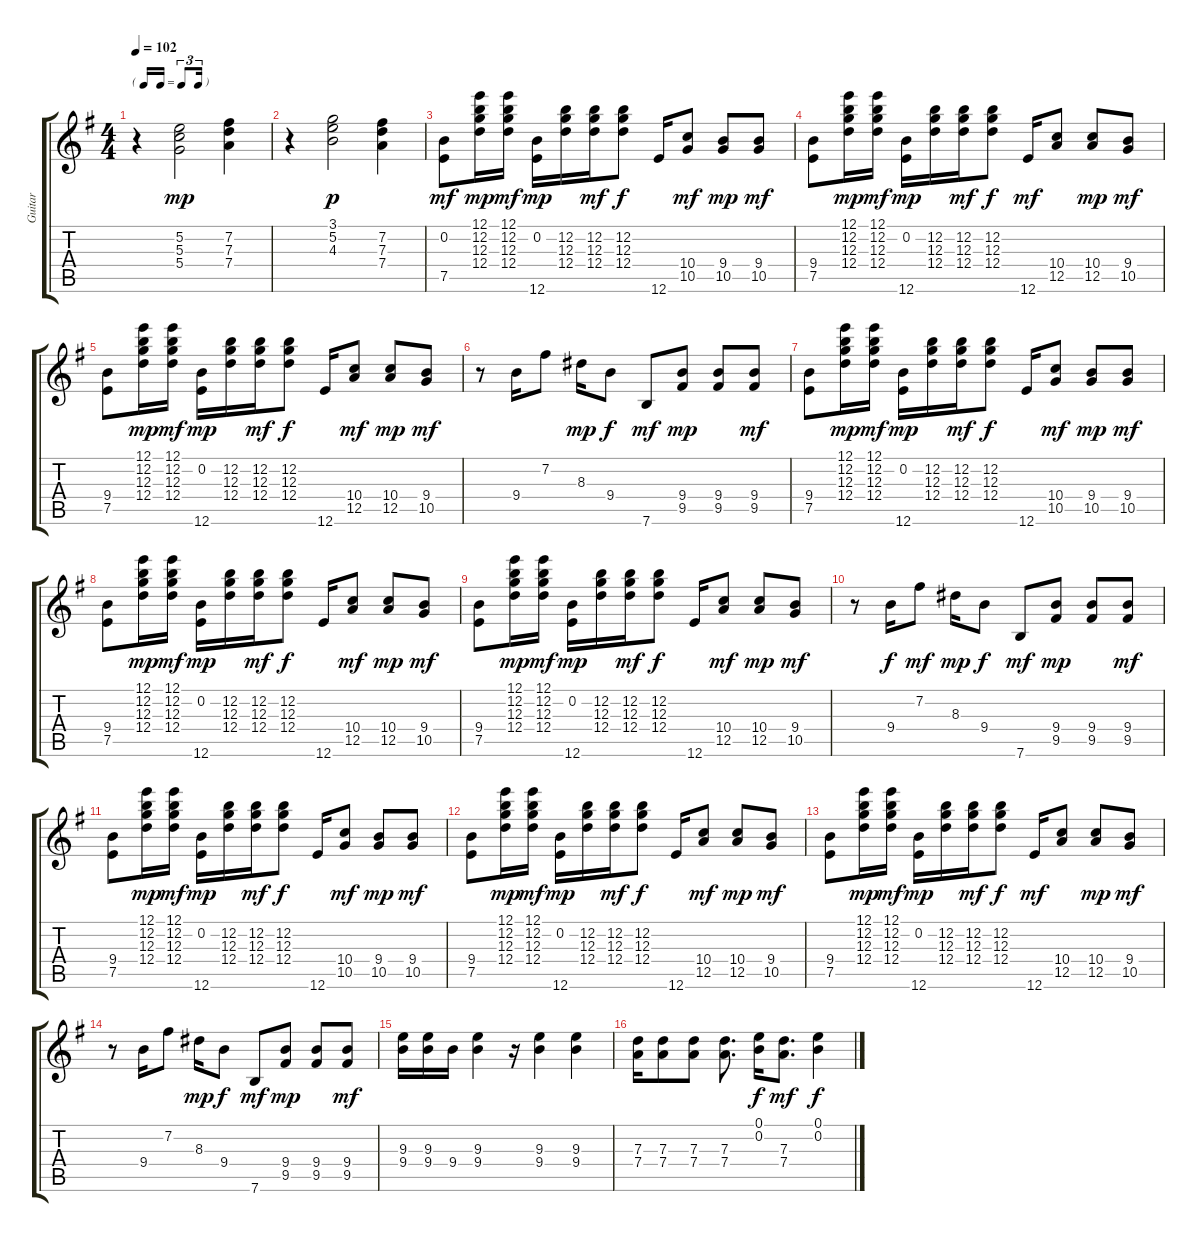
\track ("Guitar" "Guitar") {instrument electricguitarclean}
\staff {score tabs}
\tuning (E4 B3 G3 D3 A2 E2) {hide}
\ts (4 4)
\tf triplet16th
\tempo 102
\clef g2
\ks g
r.4{dy p} (5.2 5.3 5.4).2{dy mp} (7.2 7.3 7.4).4 |
r.4 (3.1 5.2 4.3).2{dy p} (7.2 7.3 7.4).4 |
(0.2 7.5).8{dy mf} (12.1 12.2 12.3 12.4).16{dy mp} (12.1 12.2 12.3 12.4).16{dy mf} (0.2 12.6).16{dy mp} (12.2 12.3 12.4).16 (12.2 12.3 12.4).16{dy mf} (12.2 12.3 12.4).8{dy f} 12.6.16 (10.4 10.5).8{dy mf} (9.4 10.5).8{dy mp} (9.4 10.5).8{dy mf} |
(9.4 7.5).8 (12.1 12.2 12.3 12.4).16{dy mp} (12.1 12.2 12.3 12.4).16{dy mf} (0.2 12.6).16{dy mp} (12.2 12.3 12.4).16 (12.2 12.3 12.4).16{dy mf} (12.2 12.3 12.4).8{dy f} 12.6.16{dy mf} (10.4 12.5).8 (10.4 12.5).8{dy mp} (9.4 10.5).8{dy mf} |
(9.4 7.5).8 (12.1 12.2 12.3 12.4).16{dy mp} (12.1 12.2 12.3 12.4).16{dy mf} (0.2 12.6).16{dy mp} (12.2 12.3 12.4).16 (12.2 12.3 12.4).16{dy mf} (12.2 12.3 12.4).8{dy f} 12.6.16 (10.4 12.5).8{dy mf} (10.4 12.5).8{dy mp} (9.4 10.5).8{dy mf} |
r.8 9.4.16 7.2.8 8.3.16{dy mp} 9.4.8{dy f} 7.6.8{dy mf} (9.4 9.5).8{dy mp} (9.4 9.5).8 (9.4 9.5).8{dy mf} |
(9.4 7.5).8 (12.1 12.2 12.3 12.4).16{dy mp} (12.1 12.2 12.3 12.4).16{dy mf} (0.2 12.6).16{dy mp} (12.2 12.3 12.4).16 (12.2 12.3 12.4).16{dy mf} (12.2 12.3 12.4).8{dy f} 12.6.16 (10.4 10.5).8{dy mf} (9.4 10.5).8{dy mp} (9.4 10.5).8{dy mf} |
(9.4 7.5).8 (12.1 12.2 12.3 12.4).16{dy mp} (12.1 12.2 12.3 12.4).16{dy mf} (0.2 12.6).16{dy mp} (12.2 12.3 12.4).16 (12.2 12.3 12.4).16{dy mf} (12.2 12.3 12.4).8{dy f} 12.6.16 (10.4 12.5).8{dy mf} (10.4 12.5).8{dy mp} (9.4 10.5).8{dy mf} |
(9.4 7.5).8 (12.1 12.2 12.3 12.4).16{dy mp} (12.1 12.2 12.3 12.4).16{dy mf} (0.2 12.6).16{dy mp} (12.2 12.3 12.4).16 (12.2 12.3 12.4).16{dy mf} (12.2 12.3 12.4).8{dy f} 12.6.16 (10.4 12.5).8{dy mf} (10.4 12.5).8{dy mp} (9.4 10.5).8{dy mf} |
r.8 9.4.16{dy f} 7.2.8{dy mf} 8.3.16{dy mp} 9.4.8{dy f} 7.6.8{dy mf} (9.4 9.5).8{dy mp} (9.4 9.5).8 (9.4 9.5).8{dy mf} |
(9.4 7.5).8 (12.1 12.2 12.3 12.4).16{dy mp} (12.1 12.2 12.3 12.4).16{dy mf} (0.2 12.6).16{dy mp} (12.2 12.3 12.4).16 (12.2 12.3 12.4).16{dy mf} (12.2 12.3 12.4).8{dy f} 12.6.16 (10.4 10.5).8{dy mf} (9.4 10.5).8{dy mp} (9.4 10.5).8{dy mf} |
(9.4 7.5).8 (12.1 12.2 12.3 12.4).16{dy mp} (12.1 12.2 12.3 12.4).16{dy mf} (0.2 12.6).16{dy mp} (12.2 12.3 12.4).16 (12.2 12.3 12.4).16{dy mf} (12.2 12.3 12.4).8{dy f} 12.6.16 (10.4 12.5).8{dy mf} (10.4 12.5).8{dy mp} (9.4 10.5).8{dy mf} |
(9.4 7.5).8 (12.1 12.2 12.3 12.4).16{dy mp} (12.1 12.2 12.3 12.4).16{dy mf} (0.2 12.6).16{dy mp} (12.2 12.3 12.4).16 (12.2 12.3 12.4).16{dy mf} (12.2 12.3 12.4).8{dy f} 12.6.16{dy mf} (10.4 12.5).8 (10.4 12.5).8{dy mp} (9.4 10.5).8{dy mf} |
r.8 9.4.16 7.2.8 8.3.16{dy mp} 9.4.8{dy f} 7.6.8{dy mf} (9.4 9.5).8{dy mp} (9.4 9.5).8 (9.4 9.5).8{dy mf} |
(9.3 9.4).16 (9.3 9.4).16 9.4.16 (9.3 9.4).4 r.16 (9.3 9.4).4 (9.3 9.4).4 |
(7.3 7.4).16 (7.3 7.4).8 (7.3 7.4).8 (7.3 7.4).8{d} (0.1 0.2).16{dy f} (7.3 7.4).8{d dy mf} (0.1 0.2).4{dy f}
